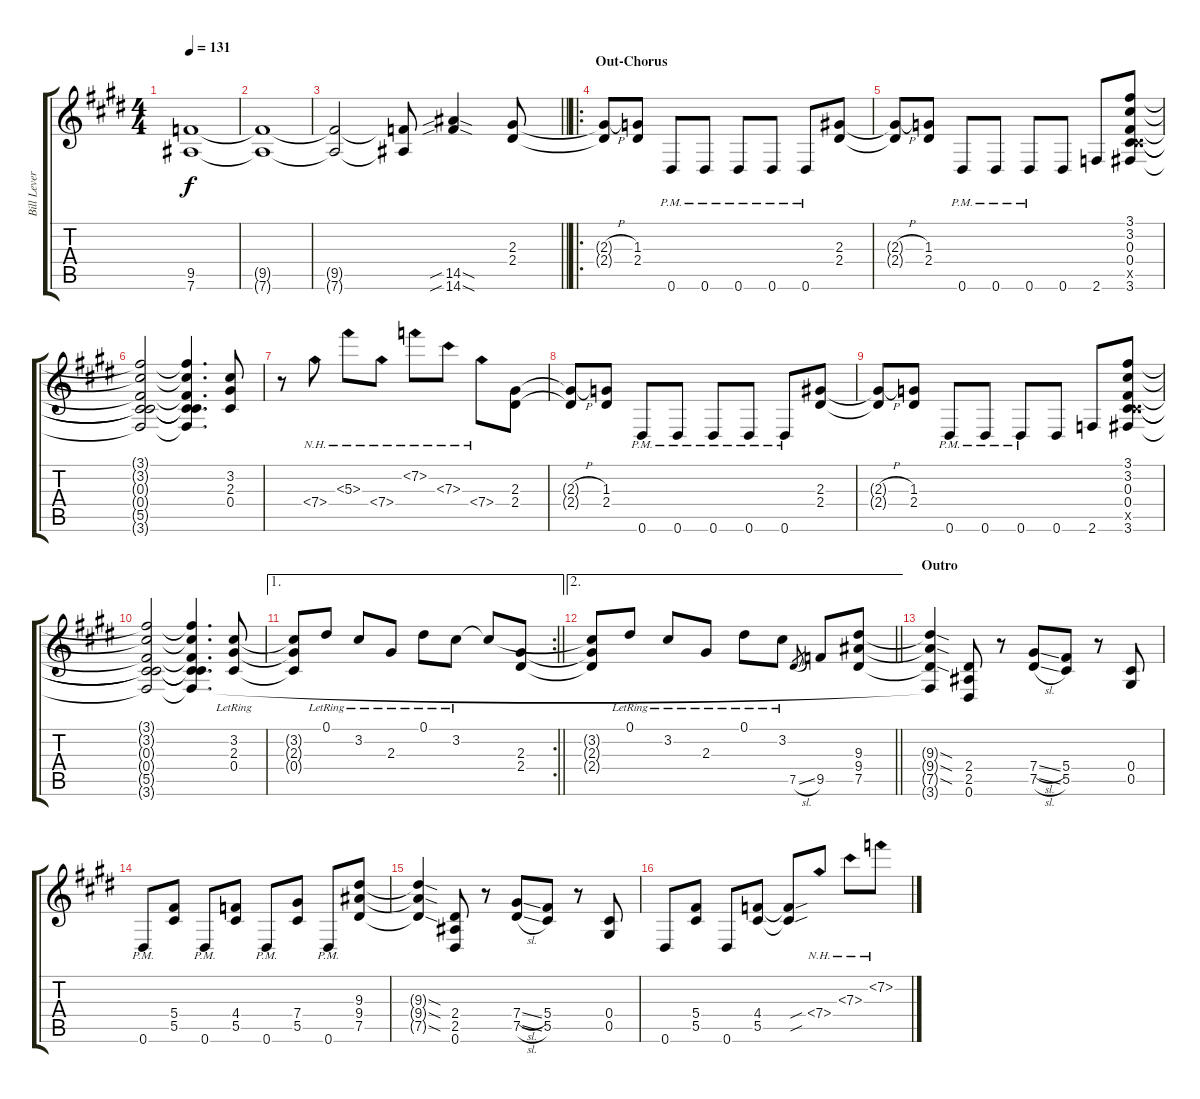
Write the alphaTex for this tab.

\track ("Bill Leverty Dist. Rhy Left" "Bill Lever") {instrument distortionguitar}
\staff {score tabs}
\tuning (Eb4 Bb3 Gb3 Db3 Ab2 Eb2) {hide}
\ts (4 4)
\tempo 131
\clef g2
\ks e
(9.5{t} 7.6{t}).1{dy f} |
(9.5{t} 7.6{t}).1 |
\barLineRight lightlight
(9.5{t} 7.6{t}).2 (9.5{t} 7.6{t}).8 (14.5{sib sod} 14.6{sib sod}).4 (2.3 2.4).8 |
\ro
\section ("" "Out-Chorus")
(2.3{h t} 2.4{t}).8 (1.3 2.4).8 0.6{pm}.8 0.6{pm}.8 0.6{pm}.8 0.6{pm}.8 0.6{pm}.8 (2.3 2.4).8 |
(2.3{h t} 2.4{t}).8 (1.3 2.4).8 0.6{pm}.8 0.6{pm}.8 0.6{pm}.8 0.6.8 2.6.8 (3.1 3.2 0.3 0.4 5.5{x} 3.6).8 |
(3.1{t} 3.2{t} 0.3{t} 0.4{t} 5.5{t} 3.6{t}).2 (3.1{t} 3.2{t} 0.3{t} 0.4{t} 5.5{t} 3.6{t}).4{d} (3.2 2.3 0.4).8 |
r.8 7.4{nh}.8 5.3{nh}.8 7.4{nh}.8 7.2{nh}.8 7.3{nh}.8 7.4{nh}.8 (2.3 2.4).8 |
(2.3{h t} 2.4{t}).8 (1.3 2.4).8 0.6{pm}.8 0.6{pm}.8 0.6{pm}.8 0.6{pm}.8 0.6{pm}.8 (2.3 2.4).8 |
(2.3{h t} 2.4{t}).8 (1.3 2.4).8 0.6{pm}.8 0.6{pm}.8 0.6{pm}.8 0.6.8 2.6.8 (3.1 3.2 0.3 0.4 5.5{x} 3.6).8 |
(3.1{t} 3.2{t} 0.3{t} 0.4{t} 5.5{t} 3.6{t}).2 (3.1{t} 3.2{t} 0.3{t} 0.4{t} 5.5{t} 3.6{t}).4{d} (3.2{lr} 2.3{lr} 0.4{lr}).8 |
\ae 1
\rc 2
\barLineRight lightlight
(3.2{t} 2.3{t} 0.4{t}).8 0.1{lr}.8 3.2{lr}.8 2.3{lr}.8 0.1{lr}.8 3.2{lr}.8 3.2{t}.8 (2.3 2.4).8 |
\ae 2
\barLineRight lightlight
(3.2{t} 2.3{t} 2.4{t}).8 0.1{lr}.8 3.2{lr}.8 2.3{lr}.8 0.1{lr}.8 3.2{lr}.8 7.5{sl}.8{gr} 9.5.8 (9.3 9.4 7.5).8 |
\section ("" "Outro")
(9.3{sod t} 9.4{sod t} 7.5{sod t} 3.6{t}).4 (2.4 2.5 0.6).8 r.8 (7.4{sl} 7.5{sl}).8 (5.4 5.5).8 r.8 (0.4 0.5).8 |
0.6{pm}.8 (5.4 5.5).8 0.6{pm}.8 (4.4 5.5).8 0.6{pm}.8 (7.4 5.5).8 0.6{pm}.8 (9.3 9.4 7.5).8 |
(9.3{sod t} 9.4{sod t} 7.5{sod t}).4 (2.4 2.5 0.6).8 r.8 (7.4{sl} 7.5{sl}).8 (5.4 5.5).8 r.8 (0.4 0.5).8 |
0.6.8 (5.4 5.5).8 0.6.8 (4.4 5.5).8 (4.4{sou t} 5.5{sou t}).8 7.4{nh}.8 7.3{nh}.8 7.2{nh}.8
